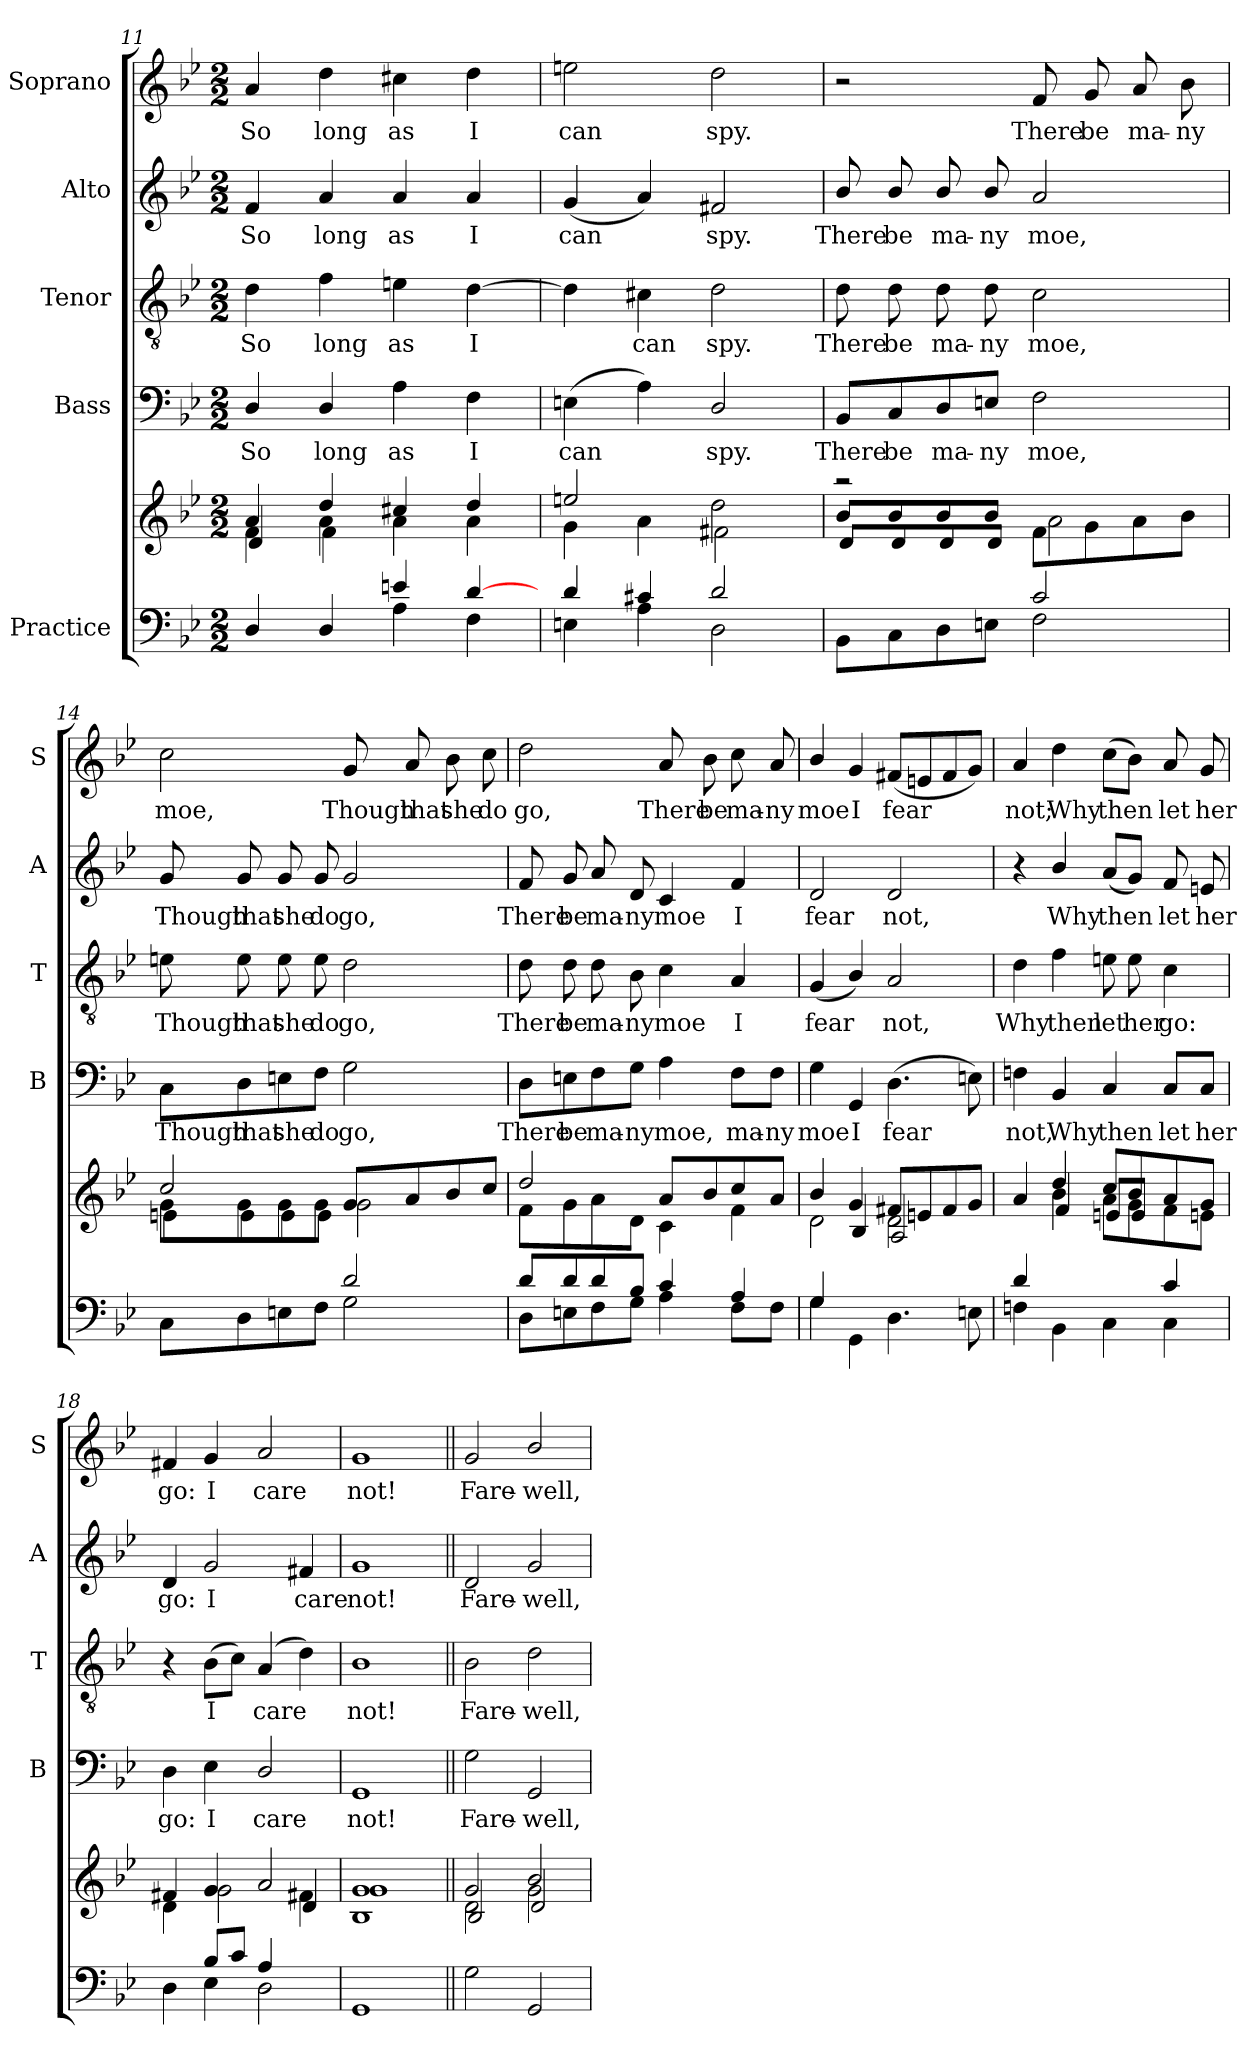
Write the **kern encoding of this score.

**kern	**kern	**kern	**text	**kern	**text	**kern	**text	**kern	**text
*part5	*part5	*part4	*part4	*part3	*part3	*part2	*part2	*part1	*part1
*staff6	*staff5	*staff4	*staff4	*staff3	*staff3	*staff2	*staff2	*staff1	*staff1
*I"Practice	*	*I"Bass	*	*I"Tenor	*	*I"Alto	*	*I"Soprano	*
*	*	*I'B	*	*I'T	*	*I'A	*	*I'S	*
!!LO:LB:g=z
*clefF4	*clefG2	*clefF4	*	*clefGv2	*	*clefG2	*	*clefG2	*
*k[b-e-]	*k[b-e-]	*k[b-e-]	*	*k[b-e-]	*	*k[b-e-]	*	*k[b-e-]	*
*B-:	*B-:	*B-:	*	*B-:	*	*B-:	*	*B-:	*
*M2/2	*M2/2	*M2/2	*	*M2/2	*	*M2/2	*	*M2/2	*
=11	=11	=11	=11	=11	=11	=11	=11	=11	=11
*^	*^	*	*	*	*	*	*	*	*
*	*	*	*^	*	*	*	*	*	*	*	*
!	!	!	!	!	!	!LO:LY:b	!	!LO:LY:b	!	!LO:LY:b	!	!LO:LY:b
2ryy	4D/	4a/	4f\	4d/	4D/	So	4d\	So	4f/	So	4a/	So
!	!	!	!	!	!	!LO:LY:b	!	!LO:LY:b	!	!LO:LY:b	!	!LO:LY:b
.	4D/	4dd/	4a\	4f\	4D/	long	4f\	long	4a/	long	4dd\	long
!	!	!	!	!	!	!LO:LY:b	!	!LO:LY:b	!	!LO:LY:b	!	!LO:LY:b
4en/	4A\	4cc#X/	4a\	2ryy	4A\	as	4en\	as	4a/	as	4cc#X\	as
!	!	!	!	!	!	!LO:LY:b	!	!LO:LY:b	!	!LO:LY:b	!	!LO:LY:b
[4d/	4F\	4dd/	4a\	.	4F\	I	[4d\	I	4a/	I	4dd\	I
*	*	*	*v	*v	*	*	*	*	*	*	*	*
=12	=12	=12	=12	=12	=12	=12	=12	=12	=12	=12	=12
!	!	!	!	!	!LO:LY:b	!	!	!	!LO:LY:b	!	!LO:LY:b
4d/	4En\	2een/	4g\	(>4En\	can	4d\]	.	(<4g/	can	2een\	can
!	!	!	!	!	!	!	!LO:LY:b	!	!	!	!
4c#X/	4A\	.	4a\	4A\)	.	4c#X\	can	4a/)	.	.	.
!	!	!	!	!	!LO:LY:b	!	!LO:LY:b	!	!LO:LY:b	!	!LO:LY:b
2d/	2D\	2dd\	2f#X\	2D/	spy.	2d\	spy.	2f#X/	spy.	2dd\	spy.
=13	=13	=13	=13	=13	=13	=13	=13	=13	=13	=13	=13
*	*	*	*^	*	*	*	*	*	*	*	*
!	!	!	!	!	!	!LO:LY:b	!	!LO:LY:b	!	!LO:LY:b	!	!
2ryy	8BB-\L	2raa	8b-/L	8d/L	8BB-/L	There	8d\	There	8b-/	There	2r	.
!	!	!	!	!	!	!LO:LY:b	!	!LO:LY:b	!	!LO:LY:b	!	!
.	8C\	.	8b-/	8d/	8C/	be	8d\	be	8b-/	be	.	.
!	!	!	!	!	!	!LO:LY:b	!	!LO:LY:b	!	!LO:LY:b	!	!
.	8D\	.	8b-/	8d/	8D/	ma-	8d\	ma-	8b-/	ma-	.	.
!	!	!	!	!	!	!LO:LY:b	!	!LO:LY:b	!	!LO:LY:b	!	!
.	8En\J	.	8b-/J	8d/J	8En/J	-ny	8d\	-ny	8b-/	-ny	.	.
!	!	!	!	!	!	!LO:LY:b	!	!LO:LY:b	!	!LO:LY:b	!	!LO:LY:b
2c/	2F\	8f\L	2a\	2ryy	2F\	moe,	2c\	moe,	2a/	moe,	8f/	There
!	!	!	!	!	!	!	!	!	!	!	!	!LO:LY:b
.	.	8g\	.	.	.	.	.	.	.	.	8g/	be
!	!	!	!	!	!	!	!	!	!	!	!	!LO:LY:b
.	.	8a\	.	.	.	.	.	.	.	.	8a/	ma-
!	!	!	!	!	!	!	!	!	!	!	!	!LO:LY:b
.	.	8b-\J	.	.	.	.	.	.	.	.	8b-\	-ny
=14	=14	=14	=14	=14	=14	=14	=14	=14	=14	=14	=14	=14
!	!	!	!	!	!	!LO:LY:b	!	!LO:LY:b	!	!LO:LY:b	!	!LO:LY:b
2ryy	8C\L	2cc/	8g\L	8en\L	8C\L	Though	8en\	Though	8g/	Though	2cc\	moe,
!	!	!	!	!	!	!LO:LY:b	!	!LO:LY:b	!	!LO:LY:b	!	!
.	8D\	.	8g\	8e\	8D\	that	8e\	that	8g/	that	.	.
!	!	!	!	!	!	!LO:LY:b	!	!LO:LY:b	!	!LO:LY:b	!	!
.	8En\	.	8g\	8e\	8En\	she	8e\	she	8g/	she	.	.
!	!	!	!	!	!	!LO:LY:b	!	!LO:LY:b	!	!LO:LY:b	!	!
.	8F\J	.	8g\J	8e\J	8F\J	do	8e\	do	8g/	do	.	.
!	!	!	!	!	!	!LO:LY:b	!	!LO:LY:b	!	!LO:LY:b	!	!LO:LY:b
2d/	2G\	8g/L	2g\	2ryy	2G\	go,	2d\	go,	2g/	go,	8g/	Though
!	!	!	!	!	!	!	!	!	!	!	!	!LO:LY:b
.	.	8a/	.	.	.	.	.	.	.	.	8a/	that
!	!	!	!	!	!	!	!	!	!	!	!	!LO:LY:b
.	.	8b-/	.	.	.	.	.	.	.	.	8b-\	she
!	!	!	!	!	!	!	!	!	!	!	!	!LO:LY:b
.	.	8cc/J	.	.	.	.	.	.	.	.	8cc\	do
*	*	*	*v	*v	*	*	*	*	*	*	*	*
!!LO:PB:g=z
=15	=15	=15	=15	=15	=15	=15	=15	=15	=15	=15	=15
!	!	!	!	!	!LO:LY:b	!	!LO:LY:b	!	!LO:LY:b	!	!LO:LY:b
8d/L	8D\L	2dd/	8f\L	8D\L	There	8d\	There	8f/	There	2dd\	go,
!	!	!	!	!	!LO:LY:b	!	!LO:LY:b	!	!LO:LY:b	!	!
8d/	8En\	.	8g\	8En\	be	8d\	be	8g/	be	.	.
!	!	!	!	!	!LO:LY:b	!	!LO:LY:b	!	!LO:LY:b	!	!
8d/	8F\	.	8a\	8F\	ma-	8d\	ma-	8a/	ma-	.	.
!	!	!	!	!	!LO:LY:b	!	!LO:LY:b	!	!LO:LY:b	!	!
8B-/J	8G\J	.	8d\J	8G\J	-ny	8B-\	-ny	8d/	-ny	.	.
!	!	!	!	!	!LO:LY:b	!	!LO:LY:b	!	!LO:LY:b	!	!LO:LY:b
4c/	4A\	8a/L	4c\	4A\	moe,	4c\	moe	4c/	moe	8a/	There
!	!	!	!	!	!	!	!	!	!	!	!LO:LY:b
.	.	8b-/	.	.	.	.	.	.	.	8b-\	be
!	!	!	!	!	!LO:LY:b	!	!LO:LY:b	!	!LO:LY:b	!	!LO:LY:b
4A/	8F\L	8cc/	4f\	8F\L	ma-	4A/	I	4f/	I	8cc\	ma-
!	!	!	!	!	!LO:LY:b	!	!	!	!	!	!LO:LY:b
.	8F\J	8a/J	.	8F\J	-ny	.	.	.	.	8a/	-ny
=16	=16	=16	=16	=16	=16	=16	=16	=16	=16	=16	=16
*	*	*	*^	*	*	*	*	*	*	*	*
!	!	!	!	!	!	!LO:LY:b	!	!LO:LY:b	!	!LO:LY:b	!	!LO:LY:b
4G/	4G\	4b-/	2d\	4ryy	4G\	moe	(<4G/	fear	2d/	fear	4b-/	moe
!	!	!	!	!	!	!LO:LY:b	!	!	!	!	!	!LO:LY:b
2.ryy	4GG\	4g/	.	4B-/	4GG/	I	4B-/)	.	.	.	4g/	I
!	!	!	!	!	!	!LO:LY:b	!	!LO:LY:b	!	!LO:LY:b	!	!LO:LY:b
.	4.D\	8f#X/L	2d\	2A/	(>4.D\	fear	2A/	not,	2d/	not,	(<8f#X/L	fear
.	.	8en/	.	.	.	.	.	.	.	.	8en/	.
.	.	8f#/	.	.	.	.	.	.	.	.	8f#/	.
.	8En\	8g/J	.	.	8En\)	.	.	.	.	.	8g/J)	.
=17	=17	=17	=17	=17	=17	=17	=17	=17	=17	=17	=17	=17
!	!	!	!	!	!	!LO:LY:b	!	!LO:LY:b	!	!	!	!LO:LY:b
4d/	4Fni\	4a/	4ryy	4ryy	4Fni\	not,	4d\	Why	4r	.	4a/	not;
!	!	!	!	!	!	!LO:LY:b	!	!LO:LY:b	!	!LO:LY:b	!	!LO:LY:b
2ryy	4BB-\	4dd/	4b-\	4f/	4BB-/	Why	4f\	then	4b-/	Why	4dd\	Why
!	!	!	!	!	!	!LO:LY:b	!	!LO:LY:b	!	!LO:LY:b	!	!LO:LY:b
.	4C\	8cc/L	8a\L	8en/L	4C/	then	8en\	let	(<8a/L	then	(>8cc\L	then
!	!	!	!	!	!	!	!	!LO:LY:b	!	!	!	!
.	.	8b-/	8g\	8e/J	.	.	8e\	her	8g/J)	.	8b-\J)	.
!	!	!	!	!	!	!LO:LY:b	!	!LO:LY:b	!	!LO:LY:b	!	!LO:LY:b
4c/	4C\	8a/	8f\	4ryy	8C/L	let	4c\	go:	8f/	let	8a/	let
!	!	!	!	!	!	!LO:LY:b	!	!	!	!LO:LY:b	!	!LO:LY:b
.	.	8g/J	8en\J	.	8C/J	her	.	.	8en/	her	8g/	her
!!LO:LB:g=z
=18	=18	=18	=18	=18	=18	=18	=18	=18	=18	=18	=18	=18
!	!	!	!	!	!	!LO:LY:b	!	!	!	!LO:LY:b	!	!LO:LY:b
4ryy	4D\	4f#X/	4d\	2.ryy	4D\	go:	4r	.	4d/	go:	4f#X/	go:
!	!	!	!	!	!	!LO:LY:b	!	!LO:LY:b	!	!LO:LY:b	!	!LO:LY:b
8B-/L	4E-i\	4g/	2g\	.	4E-i\	I	(>8B-\L	I	2g/	I	4g/	I
8c/J	.	.	.	.	.	.	8c\J)	.	.	.	.	.
!	!	!	!	!	!	!LO:LY:b	!	!LO:LY:b	!	!	!	!LO:LY:b
4A/	2D\	2a/	.	.	2D/	care	(<4A/	care	.	.	2a/	care
!	!	!	!	!	!	!	!	!	!	!LO:LY:b	!	!
4ryy	.	.	4f#X\	4d/	.	.	4d\)	.	4f#X/	care	.	.
*v	*v	*	*	*	*	*	*	*	*	*	*	*
=19	=19	=19	=19	=19	=19	=19	=19	=19	=19	=19	=19
!	!	!	!	!	!LO:LY:b	!	!LO:LY:b	!	!LO:LY:b	!	!LO:LY:b
1GG	1g	1g	1B-	1GG	not!	1B-	not!	1g	not!	1g	not!
=20||	=20||	=20||	=20||	=20||	=20||	=20||	=20||	=20||	=20||	=20||	=20||
!	!	!	!	!	!LO:LY:b	!	!LO:LY:b	!	!LO:LY:b	!	!LO:LY:b
2G\	2g/	2d\	2B-/	2G\	Fare-	2B-\	Fare-	2d/	Fare-	2g/	Fare-
!	!	!	!	!	!LO:LY:b	!	!LO:LY:b	!	!LO:LY:b	!	!LO:LY:b
2GG/	2b-/	2g\	2d/	2GG/	-well,	2d\	-well,	2g/	-well,	2b-/	-well,
*	*v	*v	*v	*	*	*	*	*	*	*	*
=	=	=	=	=	=	=	=	=	=
*-	*-	*-	*-	*-	*-	*-	*-	*-	*-
